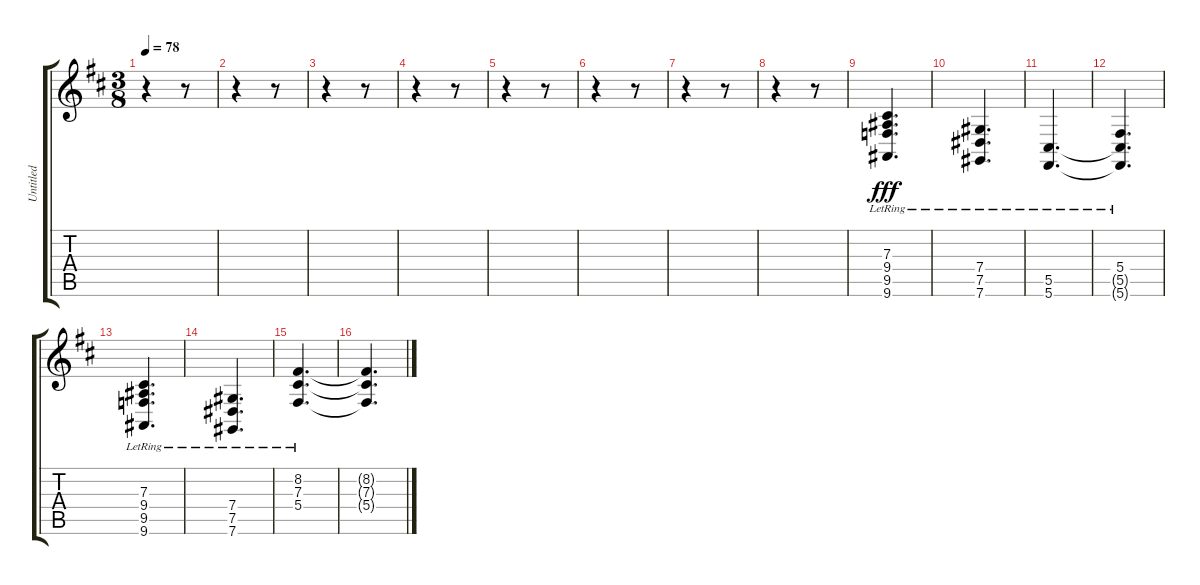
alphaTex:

\track ("Untitled" "Untitled") {instrument acousticgrandpiano}
\staff {score tabs}
\tuning (Eb4 Bb3 Gb3 Db3 Ab2 Db2) {hide}
\ts (3 8)
\tempo 78
\clef g2
\ks d
r.4{dy f} r.8 |
r.4 r.8 |
r.4 r.8 |
r.4 r.8 |
r.4 r.8 |
r.4 r.8 |
r.4 r.8 |
r.4 r.8 |
(7.3{lr} 9.4{lr} 9.5{lr} 9.6{lr}).4{d dy fff} |
(7.4{lr} 7.5{lr} 7.6{lr}).4{d} |
(5.5{lr} 5.6{lr}).4{d} |
(5.4{lr} 5.5{t} 5.6{t}).4{d} |
(7.3{lr} 9.4{lr} 9.5{lr} 9.6{lr}).4{d} |
(7.4{lr} 7.5{lr} 7.6{lr}).4{d} |
(8.2{lr} 7.3{lr} 5.4{lr}).4{d} |
(8.2{t} 7.3{t} 5.4{t}).4{d}
